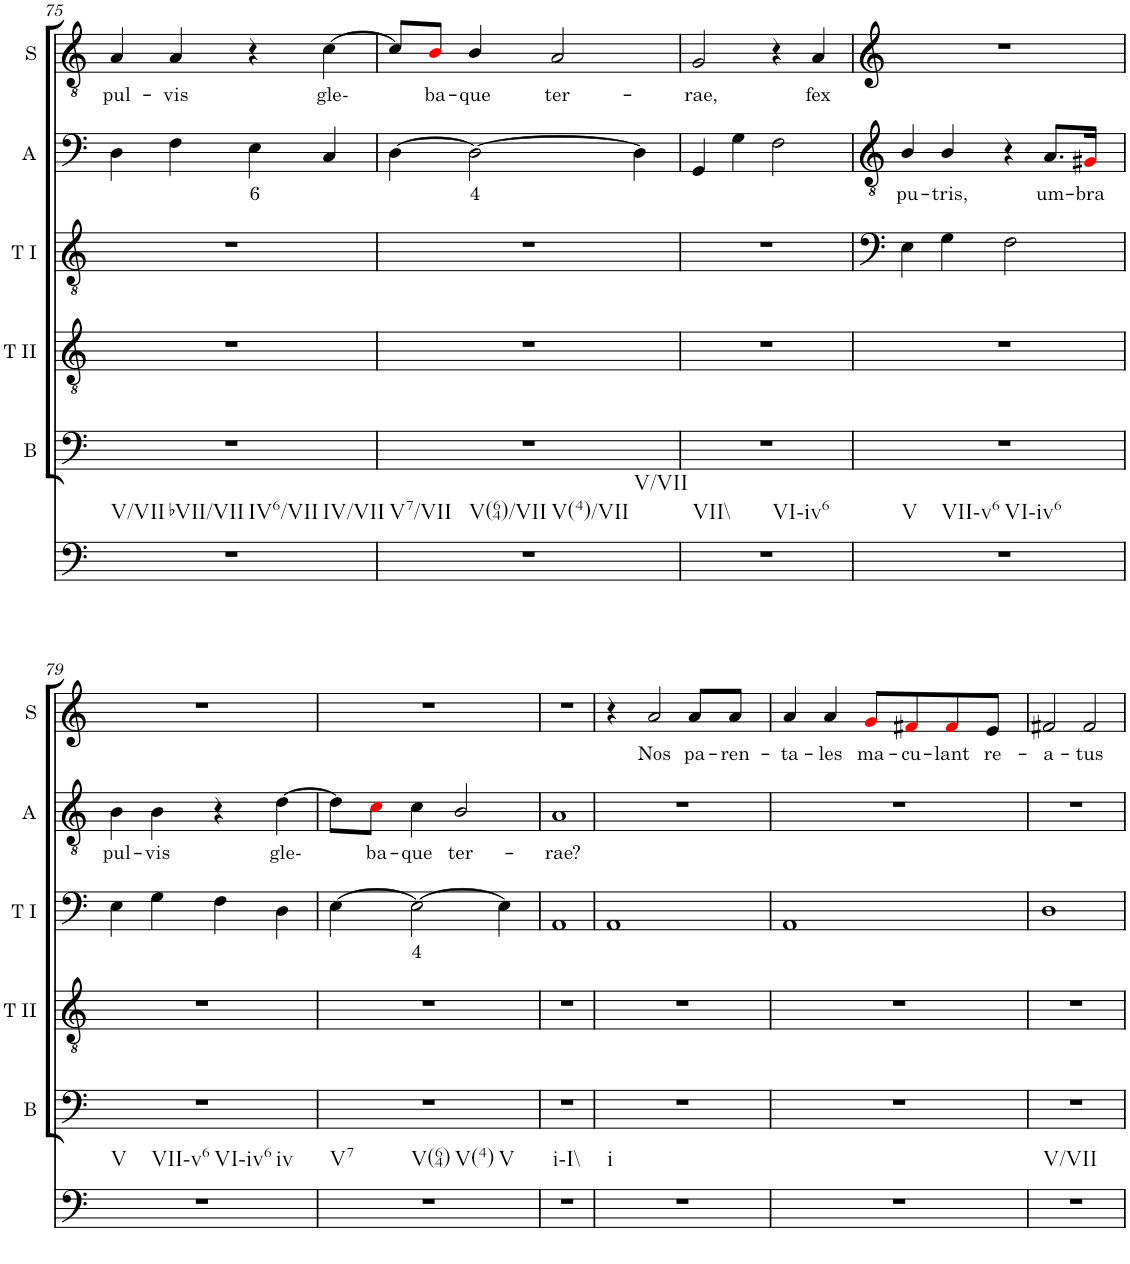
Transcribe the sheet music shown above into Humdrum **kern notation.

**kern	**kern	**kern	**kern	**text	**kern	**text	**kern	**text
*part6	*part5	*part4	*part3	*part3	*part2	*part2	*part1	*part1
*staff6	*staff5	*staff4	*staff3	*staff3	*staff2	*staff2	*staff1	*staff1
*I"Continuo	*I"Bass	*I"Tenor II	*I"Tenor I	*	*I"Alto	*	*I"Soprano	*
*	*I'B	*I'T II	*I'T I	*	*I'A	*	*I'S	*
!!LO:PB:g=z
*clefG2	*clefG2	*clefG2	*clefG2	*	*clefF4	*	*clefF4	*
*k[]	*k[]	*k[]	*k[]	*	*k[]	*	*k[]	*
*M2/2	*M2/2	*M2/2	*M2/2	*	*M2/2	*	*M2/2	*
*met(c|)	*met(c|)	*met(c|)	*met(c|)	*	*met(c|)	*	*met(c|)	*
=75	=75	=75	=75	=75	=75	=75	=75	=75
!LO:TX:b:t=V/VII	!	!	!	!	!	!	!	!
!LO:TX:b:t=bVII/VII	!	!	!	!	!	!	!	!
!LO:TX:b:t=IV6/VII	!	!	!	!	!	!	!	!
!LO:TX:b:t=IV/VII	!	!	!	!	!	!	!	!
!	!	!	!	!	!	!	!	!LO:LY:b
1r	1r	1r	1r	.	4D\	.	4A/	pul-
!	!	!	!	!	!	!	!	!LO:LY:b
.	.	.	.	.	4F\	.	4A/	vis
!	!	!	!	!	!	!LO:LY:b	!	!
.	.	.	.	.	4E\	6	4r	.
!	!	!	!	!	!	!	!	!LO:LY:b
.	.	.	.	.	4C/	.	[4c\	gle-
=76	=76	=76	=76	=76	=76	=76	=76	=76
!LO:TX:b:t=V7/VII	!	!	!	!	!	!	!	!
!LO:TX:b:t=V(64)/VII	!	!	!	!	!	!	!	!
!LO:TX:b:t=V(4)/VII	!	!	!	!	!	!	!	!
!LO:TX:b:t=V/VII	!	!	!	!	!	!	!	!
1r	1r	1r	1r	.	[4D\	.	8c/L]	.
!	!	!	!	!	!	!	!	!LO:LY:b
.	.	.	.	.	.	.	8Bi/J	ba-
!	!	!	!	!	!	!LO:LY:b	!	!LO:LY:b
.	.	.	.	.	2D\_	4	4B/	que
!	!	!	!	!	!	!	!	!LO:LY:b
.	.	.	.	.	.	.	2A/	ter-
.	.	.	.	.	4D\]	.	.	.
=77	=77	=77	=77	=77	=77	=77	=77	=77
!LO:TX:b:t=VII\\	!	!	!	!	!	!	!	!
!LO:TX:b:t=VI-iv6	!	!	!	!	!	!	!	!
!	!	!	!	!	!	!	!	!LO:LY:b
1r	1r	1r	1r	.	4GG/	.	2G/	rae,
.	.	.	.	.	4G\	.	.	.
.	.	.	.	.	2F\	.	4r	.
!	!	!	!	!	!	!	!	!LO:LY:b
.	.	.	.	.	.	.	4A/	fex
=78	=78	=78	=78	=78	=78	=78	=78	=78
!LO:TX:b:t=V	!	!	!	!	!	!	!	!
!LO:TX:b:t=VII-v6	!	!	!	!	!	!	!	!
!LO:TX:b:t=VI-iv6	!	!	!	!	!	!	!	!
!	!	!	!	!	!	!LO:LY:b	!	!
1r	1r	1r	4E\	.	4B/	pu-	1r	.
!	!	!	!	!	!	!LO:LY:b	!	!
.	.	.	4G\	.	4B/	tris,	.	.
.	.	.	2F\	.	4r	.	.	.
!	!	!	!	!	!	!LO:LY:b	!	!
.	.	.	.	.	8.A/L	um-	.	.
!	!	!	!	!	!	!LO:LY:b	!	!
.	.	.	.	.	16G#Xi/Jk	bra	.	.
!!LO:LB:g=z
=79	=79	=79	=79	=79	=79	=79	=79	=79
!LO:TX:b:t=V	!	!	!	!	!	!	!	!
!LO:TX:b:t=VII-v6	!	!	!	!	!	!	!	!
!LO:TX:b:t=VI-iv6	!	!	!	!	!	!	!	!
!LO:TX:b:t=iv	!	!	!	!	!	!	!	!
!	!	!	!	!	!	!LO:LY:b	!	!
1r	1r	1r	4E\	.	4B\	pul-	1r	.
!	!	!	!	!	!	!LO:LY:b	!	!
.	.	.	4G\	.	4B\	vis	.	.
.	.	.	4F\	.	4r	.	.	.
!	!	!	!	!	!	!LO:LY:b	!	!
.	.	.	4D\	.	[4d\	gle-	.	.
=80	=80	=80	=80	=80	=80	=80	=80	=80
!LO:TX:b:t=V7	!	!	!	!	!	!	!	!
!LO:TX:b:t=V(64)	!	!	!	!	!	!	!	!
!LO:TX:b:t=V(4)	!	!	!	!	!	!	!	!
!LO:TX:b:t=V	!	!	!	!	!	!	!	!
1r	1r	1r	[4E\	.	8d\L]	.	1r	.
!	!	!	!	!	!	!LO:LY:b	!	!
.	.	.	.	.	8ci\J	ba-	.	.
!	!	!	!	!LO:LY:b	!	!LO:LY:b	!	!
.	.	.	2E\_	4	4c\	que	.	.
!	!	!	!	!	!	!LO:LY:b	!	!
.	.	.	.	.	2B/	ter-	.	.
.	.	.	4E\]	.	.	.	.	.
=81	=81	=81	=81	=81	=81	=81	=81	=81
!LO:TX:b:t=i\\-I\\	!	!	!	!	!	!	!	!
!	!	!	!	!	!	!LO:LY:b	!	!
1r	1r	1r	1AA	.	1A	rae?	1r	.
=82	=82	=82	=82	=82	=82	=82	=82	=82
!LO:TX:b:t=i	!	!	!	!	!	!	!	!
1r	1r	1r	1AA	.	1r	.	4r	.
!	!	!	!	!	!	!	!	!LO:LY:b
.	.	.	.	.	.	.	2a/	Nos
!	!	!	!	!	!	!	!	!LO:LY:b
.	.	.	.	.	.	.	8a/L	pa-
!	!	!	!	!	!	!	!	!LO:LY:b
.	.	.	.	.	.	.	8a/J	ren-
=83	=83	=83	=83	=83	=83	=83	=83	=83
!	!	!	!	!	!	!	!	!LO:LY:b
1r	1r	1r	1AA	.	1r	.	4a/	ta-
!	!	!	!	!	!	!	!	!LO:LY:b
.	.	.	.	.	.	.	4a/	les
!	!	!	!	!	!	!	!	!LO:LY:b
.	.	.	.	.	.	.	8gi/L	ma-
!	!	!	!	!	!	!	!	!LO:LY:b
.	.	.	.	.	.	.	8f#Xi/	cu-
!	!	!	!	!	!	!	!	!LO:LY:b
.	.	.	.	.	.	.	8f#i/	lant
!	!	!	!	!	!	!	!	!LO:LY:b
.	.	.	.	.	.	.	8e/J	re-
=84	=84	=84	=84	=84	=84	=84	=84	=84
!LO:TX:b:t=V/VII	!	!	!	!	!	!	!	!
!	!	!	!	!	!	!	!	!LO:LY:b
1r	1r	1r	1D	.	1r	.	2f#X/	a-
!	!	!	!	!	!	!	!	!LO:LY:b
.	.	.	.	.	.	.	2f#/	tus
=	=	=	=	=	=	=	=	=
*-	*-	*-	*-	*-	*-	*-	*-	*-
